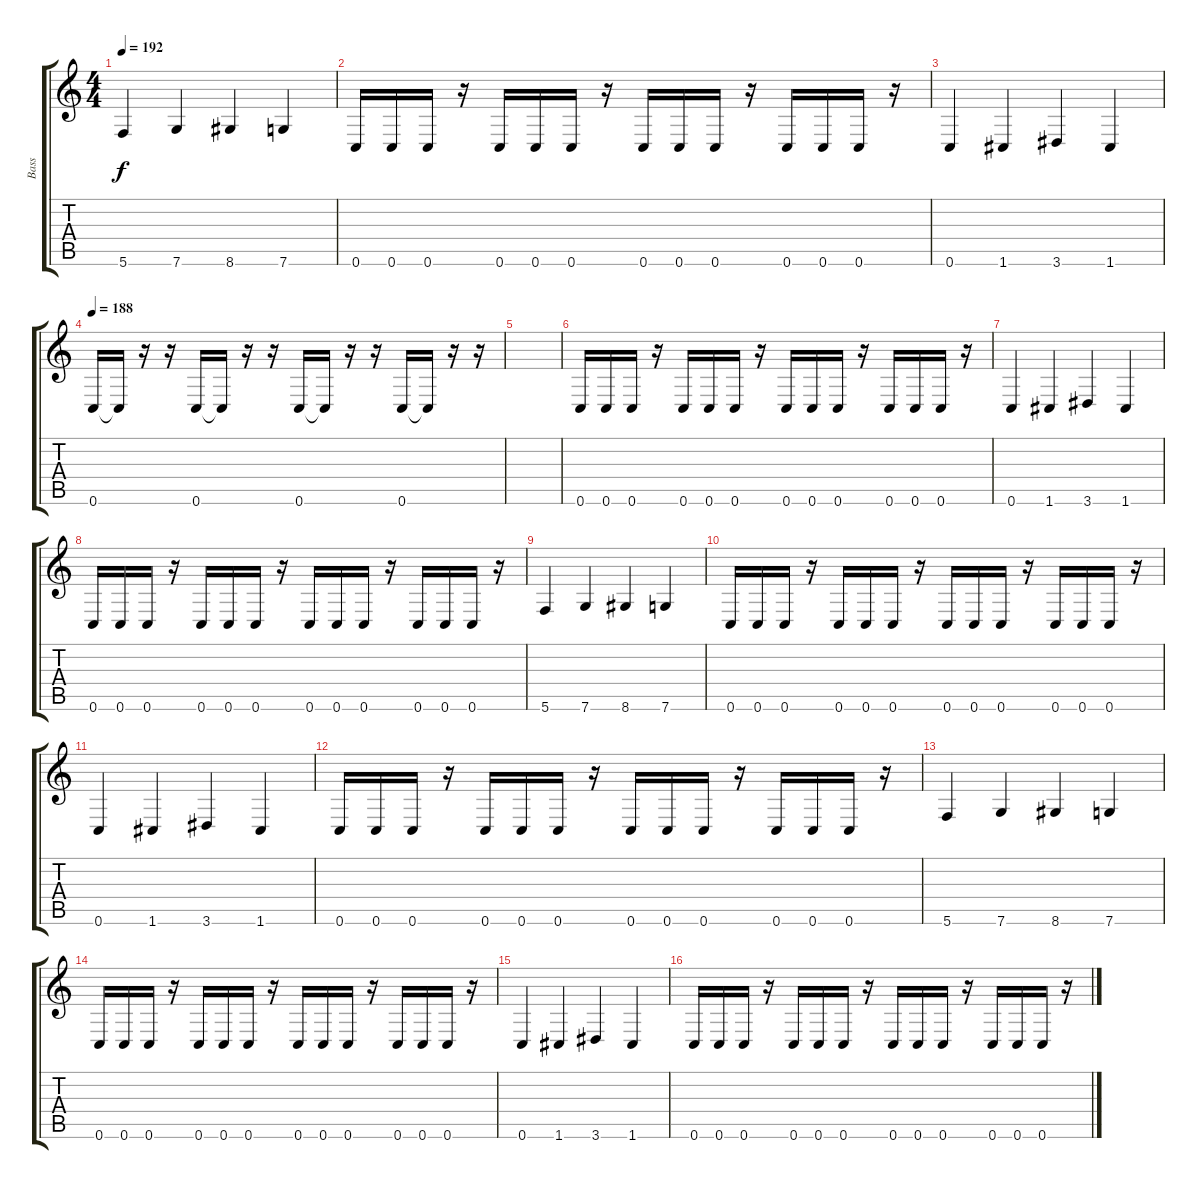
\track ("Bass" "Bass") {instrument electricbasspick}
\staff {score tabs}
\tuning (D4 A3 F3 C3 G2 C2) {hide}
\ts (4 4)
\tempo 192
\clef g2
\ks c
5.6.4{dy f} 7.6.4 8.6.4 7.6.4 |
0.6.16 0.6.16 0.6.16 r.16 0.6.16 0.6.16 0.6.16 r.16 0.6.16 0.6.16 0.6.16 r.16 0.6.16 0.6.16 0.6.16 r.16 |
0.6.4 1.6.4 3.6.4 1.6.4 |
\tempo 188
0.6.16 0.6{t}.16 r.16 r.16 0.6.16 0.6{t}.16 r.16 r.16 0.6.16 0.6{t}.16 r.16 r.16 0.6.16 0.6{t}.16 r.16 r.16 |
|
0.6.16 0.6.16 0.6.16 r.16 0.6.16 0.6.16 0.6.16 r.16 0.6.16 0.6.16 0.6.16 r.16 0.6.16 0.6.16 0.6.16 r.16 |
0.6.4 1.6.4 3.6.4 1.6.4 |
0.6.16 0.6.16 0.6.16 r.16 0.6.16 0.6.16 0.6.16 r.16 0.6.16 0.6.16 0.6.16 r.16 0.6.16 0.6.16 0.6.16 r.16 |
5.6.4 7.6.4 8.6.4 7.6.4 |
0.6.16 0.6.16 0.6.16 r.16 0.6.16 0.6.16 0.6.16 r.16 0.6.16 0.6.16 0.6.16 r.16 0.6.16 0.6.16 0.6.16 r.16 |
0.6.4 1.6.4 3.6.4 1.6.4 |
0.6.16 0.6.16 0.6.16 r.16 0.6.16 0.6.16 0.6.16 r.16 0.6.16 0.6.16 0.6.16 r.16 0.6.16 0.6.16 0.6.16 r.16 |
5.6.4 7.6.4 8.6.4 7.6.4 |
0.6.16 0.6.16 0.6.16 r.16 0.6.16 0.6.16 0.6.16 r.16 0.6.16 0.6.16 0.6.16 r.16 0.6.16 0.6.16 0.6.16 r.16 |
0.6.4 1.6.4 3.6.4 1.6.4 |
0.6.16 0.6.16 0.6.16 r.16 0.6.16 0.6.16 0.6.16 r.16 0.6.16 0.6.16 0.6.16 r.16 0.6.16 0.6.16 0.6.16 r.16
